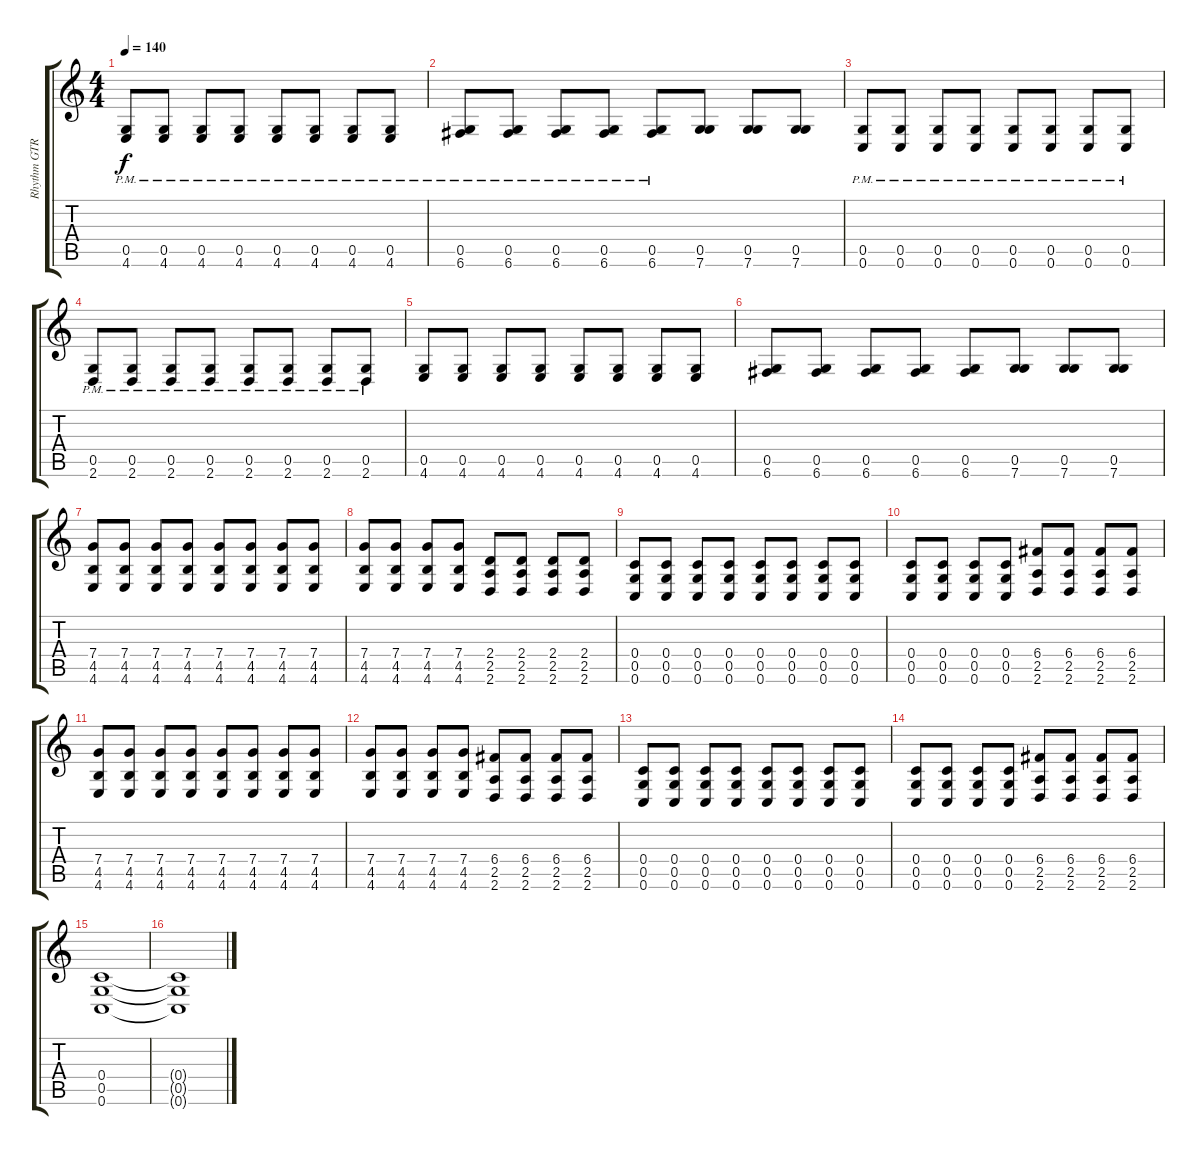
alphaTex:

\track ("Rhythm GTR R" "Rhythm GTR") {instrument distortionguitar}
\staff {score tabs}
\tuning (D4 A3 F3 C3 G2 C2) {hide}
\ts (4 4)
\tempo 140
\clef g2
\ks c
(0.5{pm} 4.6{pm}).8{dy f} (0.5{pm} 4.6{pm}).8 (0.5{pm} 4.6{pm}).8 (0.5{pm} 4.6{pm}).8 (0.5{pm} 4.6{pm}).8 (0.5{pm} 4.6{pm}).8 (0.5{pm} 4.6{pm}).8 (0.5{pm} 4.6{pm}).8 |
(0.5{pm} 6.6{pm}).8 (0.5{pm} 6.6{pm}).8 (0.5{pm} 6.6{pm}).8 (0.5{pm} 6.6{pm}).8 (0.5{pm} 6.6{pm}).8 (0.5 7.6).8 (0.5 7.6).8 (0.5 7.6).8 |
(0.5{pm} 0.6{pm}).8 (0.5{pm} 0.6{pm}).8 (0.5{pm} 0.6{pm}).8 (0.5{pm} 0.6{pm}).8 (0.5{pm} 0.6{pm}).8 (0.5{pm} 0.6{pm}).8 (0.5{pm} 0.6{pm}).8 (0.5{pm} 0.6{pm}).8 |
(0.5{pm} 2.6{pm}).8 (0.5{pm} 2.6{pm}).8 (0.5{pm} 2.6{pm}).8 (0.5{pm} 2.6{pm}).8 (0.5{pm} 2.6{pm}).8 (0.5{pm} 2.6{pm}).8 (0.5{pm} 2.6{pm}).8 (0.5{pm} 2.6{pm}).8 |
(0.5 4.6).8 (0.5 4.6).8 (0.5 4.6).8 (0.5 4.6).8 (0.5 4.6).8 (0.5 4.6).8 (0.5 4.6).8 (0.5 4.6).8 |
(0.5 6.6).8 (0.5 6.6).8 (0.5 6.6).8 (0.5 6.6).8 (0.5 6.6).8 (0.5 7.6).8 (0.5 7.6).8 (0.5 7.6).8 |
(7.4 4.5 4.6).8 (7.4 4.5 4.6).8 (7.4 4.5 4.6).8 (7.4 4.5 4.6).8 (7.4 4.5 4.6).8 (7.4 4.5 4.6).8 (7.4 4.5 4.6).8 (7.4 4.5 4.6).8 |
(7.4 4.5 4.6).8 (7.4 4.5 4.6).8 (7.4 4.5 4.6).8 (7.4 4.5 4.6).8 (2.4 2.5 2.6).8 (2.4 2.5 2.6).8 (2.4 2.5 2.6).8 (2.4 2.5 2.6).8 |
(0.4 0.5 0.6).8 (0.4 0.5 0.6).8 (0.4 0.5 0.6).8 (0.4 0.5 0.6).8 (0.4 0.5 0.6).8 (0.4 0.5 0.6).8 (0.4 0.5 0.6).8 (0.4 0.5 0.6).8 |
(0.4 0.5 0.6).8 (0.4 0.5 0.6).8 (0.4 0.5 0.6).8 (0.4 0.5 0.6).8 (6.4 2.5 2.6).8 (6.4 2.5 2.6).8 (6.4 2.5 2.6).8 (6.4 2.5 2.6).8 |
(7.4 4.5 4.6).8 (7.4 4.5 4.6).8 (7.4 4.5 4.6).8 (7.4 4.5 4.6).8 (7.4 4.5 4.6).8 (7.4 4.5 4.6).8 (7.4 4.5 4.6).8 (7.4 4.5 4.6).8 |
(7.4 4.5 4.6).8 (7.4 4.5 4.6).8 (7.4 4.5 4.6).8 (7.4 4.5 4.6).8 (6.4 2.5 2.6).8 (6.4 2.5 2.6).8 (6.4 2.5 2.6).8 (6.4 2.5 2.6).8 |
(0.4 0.5 0.6).8 (0.4 0.5 0.6).8 (0.4 0.5 0.6).8 (0.4 0.5 0.6).8 (0.4 0.5 0.6).8 (0.4 0.5 0.6).8 (0.4 0.5 0.6).8 (0.4 0.5 0.6).8 |
(0.4 0.5 0.6).8 (0.4 0.5 0.6).8 (0.4 0.5 0.6).8 (0.4 0.5 0.6).8 (6.4 2.5 2.6).8 (6.4 2.5 2.6).8 (6.4 2.5 2.6).8 (6.4 2.5 2.6).8 |
(0.4 0.5 0.6).1 |
(0.4{t} 0.5{t} 0.6{t}).1
